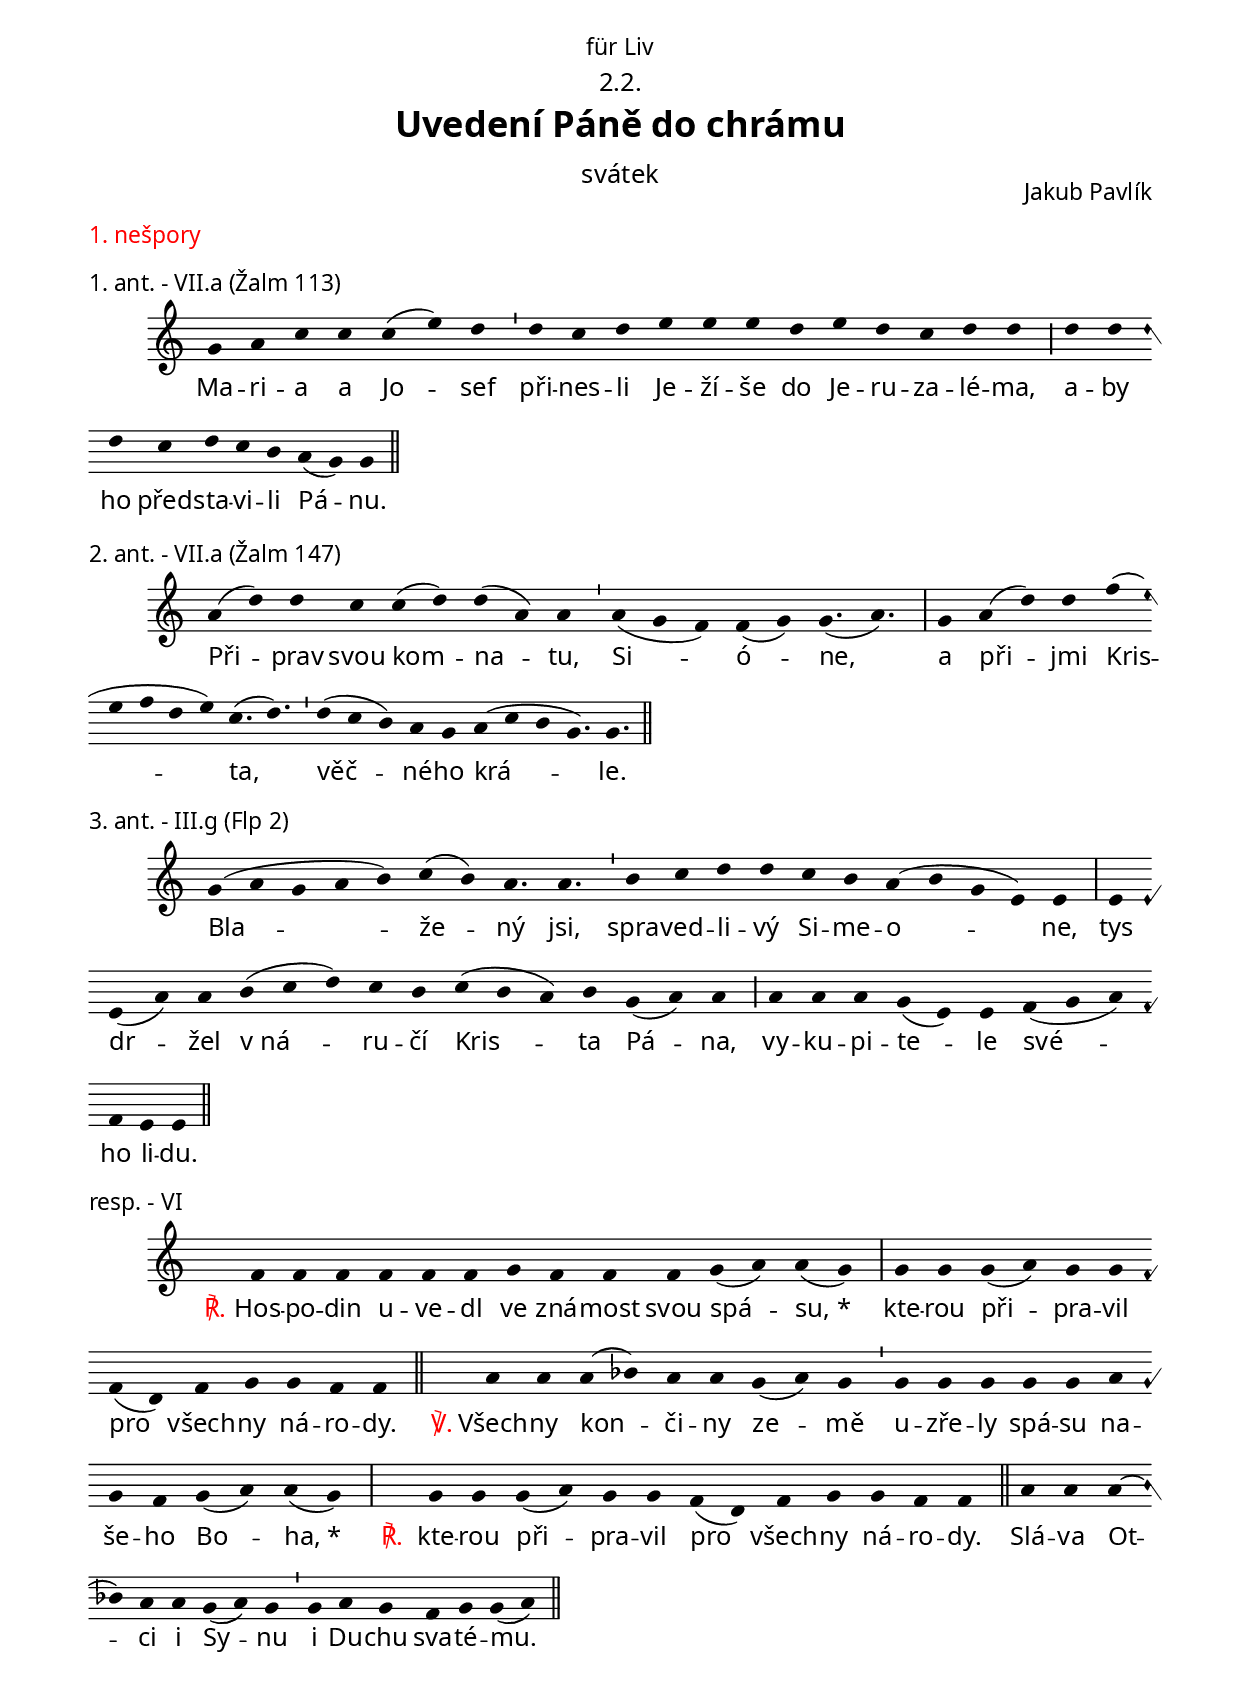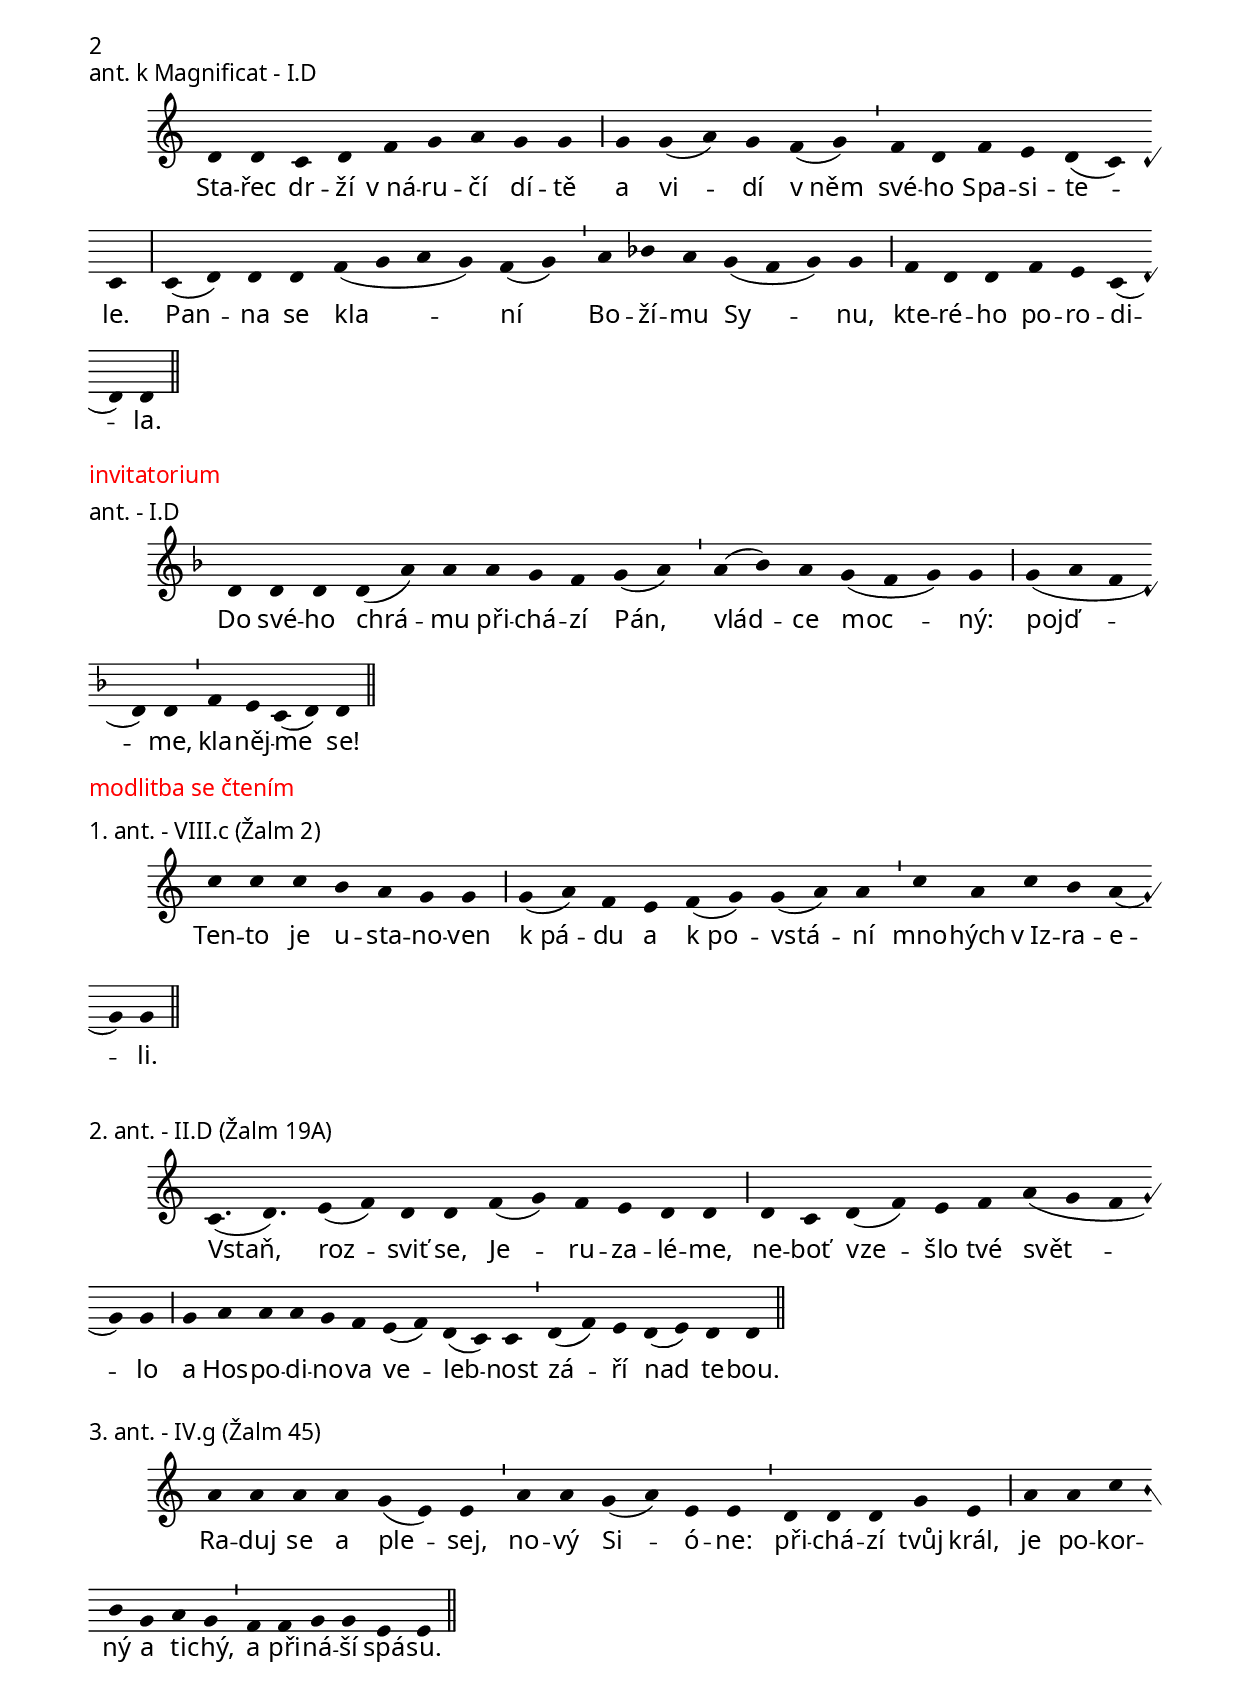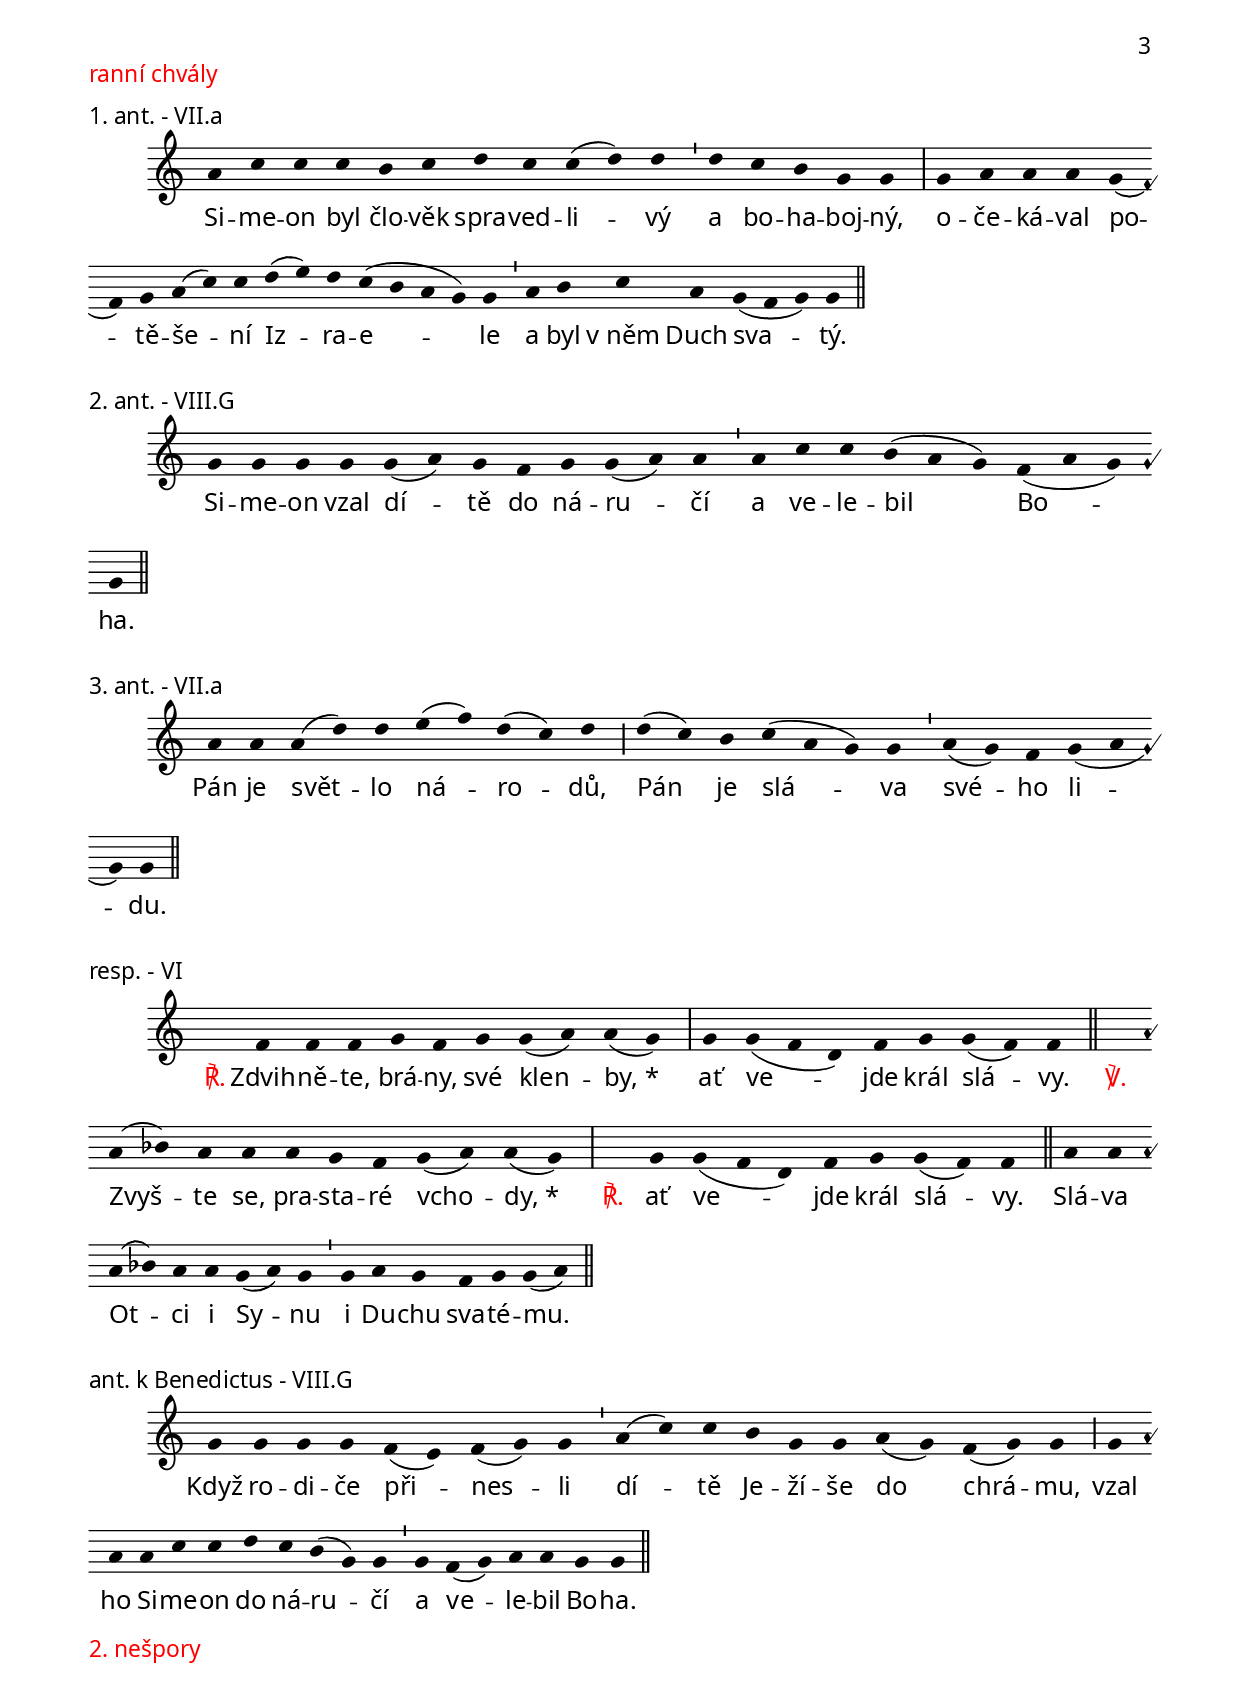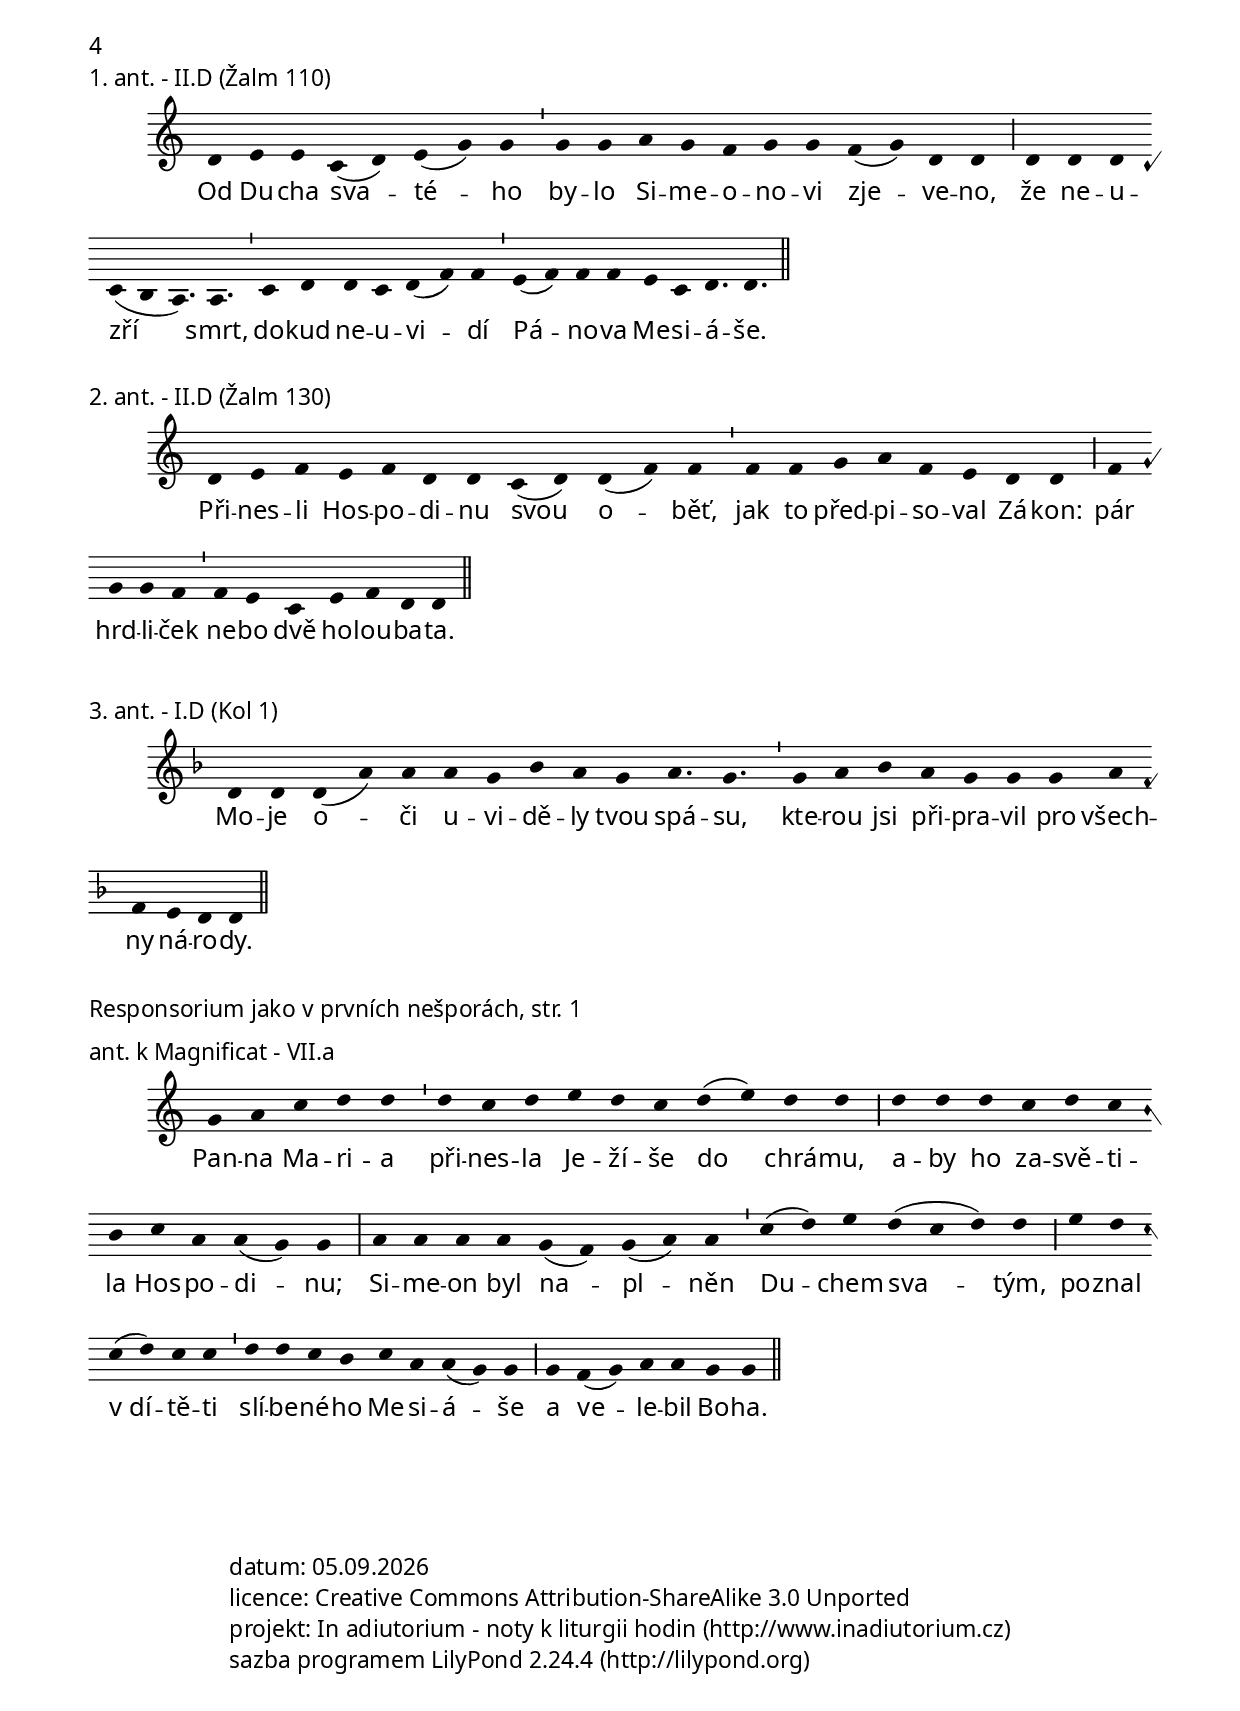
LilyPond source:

\version "2.14.2"

\include "../spolecne.ly"
\include "../dilyresponsorii.ly"

\header {
  title = \markup\titleSvatek
            "Uvedení Páně do chrámu"
            "svátek"
            2.2.
  composer = "Jakub Pavlík"
  dedication = "für Liv"
}

\markup {\nadpisHodinka {"1. nešpory"}}

\score {
  \relative c'' {
    \choralniRezim
    g4 a c c c( e) d \barMin
    d c d e e e d e d c d d \barMaior
    d d d c d c b a( g) g \barFinalis
  }
  \addlyrics {
    Ma -- ri -- a a Jo -- sef
    při -- nes -- li Je -- ží -- še do Je -- ru -- za -- lé -- ma,
    a -- by ho před -- sta -- vi -- li Pá -- nu.
  }
  \header {
    quid = "1. ant."
    modus = "VII"
    differentia = "a"
    psalmus = "Žalm 113"
    id = "1ne-a1"
    piece = \markup {\sestavTitulek}
  }
}

\score {
  \relative c'' {
    \choralniRezim
    a4( d) d c c( d) d( a) a \barMin
    a( g f) f( g) g4.( a) \barMax
    g4 a( d) d f( e f d e) c4.( d) \barMin
    d4( c b) a g a( c b g4.) g \barFinalis
  }
  \addlyrics {
    Při -- prav svou kom -- na -- tu,
    Si -- ó -- ne,
    a při -- jmi Kris -- ta,
    věč -- né -- ho krá -- le.
  }
  \header {
    quid = "2. ant."
    modus = "VII"
    differentia = "a"
    psalmus = "Žalm 147"
    id = "1ne-a2"
    piece = \markup {\sestavTitulek}
  }
}

\score {
  \relative c'' {
    \choralniRezim
    g4( a g a b) c( b) a4. a \barMin
    b4 c d d c b a( b g e) e \barMax
    e e( a) a b( c d) c b c( b a) b g( a) a \barMaior
    a a a g( e) e f( g a) f e e \barFinalis
  }
  \addlyrics {
    Bla -- že -- ný jsi,
    spra -- ved -- li -- vý Si -- me -- o -- ne,
    tys dr -- žel v_ná -- ru -- čí Kris -- ta Pá -- na,
    vy -- ku -- pi -- te -- le své -- ho li -- du.
  }
  \header {
    quid = "3. ant."
    modus = "III"
    differentia = "g"
    psalmus = "Flp 2"
    id = "1ne-a3"
    piece = \markup {\sestavTitulek}
  }
}

\score {
  \relative c' {
    \choralniRezim

    \label #'respInesp

    % R
    \neviditelna f
    f4 f f f f f g f f f g( a) a( g) \barMax
    g g g( a) g g f( d) f g g f f \barFinalis
    % V
    \neviditelna a
    a4 a a( bes) a a g( a) g \barMin g g g g g a g f g( a) a( g) \barMax
    % R
    \neviditelna g
    g g g( a) g g f( d) f g g f f \barFinalis
    % Slava
    \respVIdoxologie \barFinalis
  }
  \addlyrics {
    \Response Hos -- po -- din u -- ve -- dl ve zná -- most svou spá -- su,_*
    kte -- rou při -- pra -- vil pro všech -- ny ná -- ro -- dy.
    \Verse Všech -- ny kon -- či -- ny ze -- mě u -- zře -- ly spá -- su na -- še -- ho Bo -- ha,_*
    \Response kte -- rou při -- pra -- vil pro všech -- ny ná -- ro -- dy.
    \textRespDoxologie
  }
  \header {
    quid = "resp."
    modus = "VI"
    id = "1ne-resp"
    piece = \markup {\sestavTitulekResp}
  }
}

\score {
  \relative c' {
    \choralniRezim
    d4 d c d f g a g g \barMaior
    g g( a) g f( g) \barMin f d f e d( c) c \barMax
    c( d) d d f( g a g) f( g) \barMin
    a bes a g( f g) g \barMaior
    f d d f e c( d) d \barFinalis
  }
  \addlyrics {
    Sta -- řec dr -- ží v_ná -- ru -- čí dí -- tě
    a vi -- dí v_něm své -- ho Spa -- si -- te -- le.
    Pan -- na se kla -- ní
    Bo -- ží -- mu Sy -- nu,
    kte -- ré -- ho po -- ro -- di -- la.
  }
  \header {
    quid = "ant. k Magnificat"
    modus = "I"
    differentia = "D"
    psalmus = ""
    id = "1ne-amag"
    piece = \markup {\sestavTitulekBezZalmu}
  }
}

\markup {\nadpisHodinka {"invitatorium"}}

\score {
  \relative c' {
    \choralniRezim
    \key f \major
    d4 d d d( a') a a g f g( a) \barMin
    a4( bes) a g( f g) g \barMaior
    g( a f d) d \barMin
    f e c( d) d \barFinalis
  }
  \addlyrics {
    Do své -- ho chrá -- mu při -- chá -- zí Pán,
    vlád -- ce moc -- ný:
    pojď -- me,
    kla -- něj -- me se!
  }
  \header {
    quid = "ant."
    modus = "I"
    differentia = "D"
    psalmus = ""
    id = "invit"
    piece = \markup {\sestavTitulekBezZalmu}
  }
}

\markup {\nadpisHodinka {"modlitba se čtením"}}

\score {
  \relative c'' {
    \choralniRezim
    c4 c c b a g g \barMaior
    g( a) f e f( g) g( a) a \barMin
    c a c b a( g) g \barFinalis
  }
  \addlyrics {
    Ten -- to je u -- sta -- no -- ven
    k_pá -- du a k_po -- vstá -- ní
    mno -- hých v_Iz -- ra -- e -- li.
  }
  \header {
    quid = "1. ant."
    modus = "VIII"
    differentia = "c"
    psalmus = "Žalm 2"
    id = "mc-a1"
    piece = \markup {\sestavTitulek}
  }
}

\score {
  \relative c' {
    \choralniRezim
    c4.( d) e4( f) d d f( g) f e d d \barMaior
    d c d( f) e f a( g f g) g \barMaior
    g a a a g f e( f) d( c) c \barMin
    d( f) e d( e) d d \barFinalis
  }
  \addlyrics {
    Vstaň, roz -- sviť se, Je -- ru -- za -- lé -- me,
    ne -- boť vze -- šlo tvé svět -- lo
    a Hos -- po -- di -- no -- va ve -- leb -- nost
    zá -- ří nad te -- bou.
  }
  \header {
    quid = "2. ant."
    modus = "II"
    differentia = "D"
    psalmus = "Žalm 19A"
    id = "mc-a2"
    piece = \markup {\sestavTitulek}
  }
}

\score {
  \relative c'' {
    \choralniRezim
    a4 a a a g( e) e \barMin a a g( a) e e \barMin
    d d d g e \barMaior
    a a c b g a g \barMin
    f f g g e e \barFinalis
  }
  \addlyrics {
    Ra -- duj se a ple -- sej, no -- vý Si -- ó -- ne:
    při -- chá -- zí tvůj král,
    je po -- kor -- ný a ti -- chý,
    a při -- ná -- ší spá -- su.
  }
  \header {
    quid = "3. ant."
    modus = "IV"
    differentia = "g"
    psalmus = "Žalm 45"
    fial = "antifony/advent_tyden2.ly#ne-1ne-a1"
    id = "mc-a3"
    piece = \markup {\sestavTitulek}
  }
}

\markup {\nadpisHodinka {"ranní chvály"}}

\score {
  \relative c'' {
    \choralniRezim
    a4 c c c b c d c c( d) d \barMin
    d c b g g \barMax
    g a a a g( f) g a( c) c d( e) d c( b a g) g \barMin
    a b c a g( f g) g \barFinalis
  }
  \addlyrics {
    Si -- me -- on byl člo -- věk spra -- ved -- li -- vý
    a bo -- ha -- boj -- ný,
    o -- če -- ká -- val po -- tě -- še -- ní Iz -- ra -- e -- le
    a byl v_něm Duch sva -- tý.
  }
  \header {
    quid = "1. ant."
    modus = "VII"
    differentia = "a"
    psalmus = ""
    placet = "moc se mi nelíbí frázování _spravedlivý a bohabojný_, ale také zatím nevidím, jak jinak"
    id = "rch-a1"
    piece = \markup {\sestavTitulekBezZalmu}
  }
}

\score {
  \relative c'' {
    \choralniRezim
    g4 g g g g( a) g f g g( a) a \barMin
    a c c b( a g) f( a g) g \barFinalis
  }
  \addlyrics {
    Si -- me -- on vzal dí -- tě do ná -- ru -- čí
    a ve -- le -- bil Bo -- ha.
  }
  \header {
    quid = "2. ant."
    modus = "VIII"
    differentia = "G"
    psalmus = ""
    id = "rch-a2"
    piece = \markup {\sestavTitulekBezZalmu}
  }
}

\score {
  \relative c'' {
    \choralniRezim
    a4 a a( d) d e( f) d( c) d \barMaior
    d( c) b c( a g) g \barMin
    a( g) f g( a g) g \barFinalis
  }
  \addlyrics {
    Pán je svět -- lo ná -- ro -- dů,
    Pán je slá -- va
    své -- ho li -- du.
  }
  \header {
    quid = "3. ant."
    modus = "VII"
    differentia = "a"
    psalmus = ""
    placet = "na text takového pěkného rytmu a členění zkusit pár zpěvnějších variant"
    id = "rch-a3"
    piece = \markup {\sestavTitulekBezZalmu}
  }
}

\score {
  \relative c' {
    \choralniRezim

    % R
    \neviditelna f
    f4 f f g f g g( a) a( g) \barMax
    g g( f d) f g g( f) f \barFinalis
    % V
    \neviditelna a
    a( bes) a a a g f g( a) a( g) \barMax
    % R
    \neviditelna g
    g g( f d) f g g( f) f \barFinalis
    % Slava
    \respVIdoxologie \barFinalis
  }
  \addlyrics {
    \Response Zdvih -- ně -- te, brá -- ny, své klen -- by,_*
    ať ve -- jde král slá -- vy.
    \Verse Zvyš -- te se, pra -- sta -- ré vcho -- dy,_*
    \Response ať ve -- jde král slá -- vy.
    \textRespDoxologie
  }
  \header {
    quid = "resp."
    modus = "VI"
    id = "rch-resp"
    piece = \markup {\sestavTitulekResp}
  }
}

\score {
  \relative c'' {
    \choralniRezim
    g4 g g g f( e) f( g) g \barMin
    a( c) c b g g a( g) f( g) g \barMaior
    g a a c c d c b( g) g \barMin
    g f( g) a a g g \barFinalis
  }
  \addlyrics {
    Když ro -- di -- če při -- nes -- li
    dí -- tě Je -- ží -- še do chrá -- mu,
    vzal ho Si -- me -- on do ná -- ru -- čí
    a ve -- le -- bil Bo -- ha.
  }
  \header {
    quid = "ant. k Benedictus"
    modus = "VIII"
    differentia = "G"
    psalmus = ""
    id = "rch-aben"
    piece = \markup {\sestavTitulekBezZalmu}
  }
}

\markup {\nadpisHodinka {"2. nešpory"}}

\score {
  \relative c' {
    \choralniRezim
    d4 e e c( d) e( g) g \barMin
    g g a g f g g f( g) d d \barMaior
    d d d c( b a4.) a \barMin
    c4 d d c d( f) f \barMin
    e( f) f f e c d4. d \barFinalis
  }
  \addlyrics {
    Od Du -- cha sva -- té -- ho
    by -- lo Si -- me -- o -- no -- vi zje -- ve -- no,
    že ne -- u -- zří smrt,
    do -- kud ne -- u -- vi -- dí
    Pá -- no -- va Me -- si -- á -- še.
  }
  \header {
    quid = "1. ant."
    modus = "II"
    differentia = "D"
    psalmus = "Žalm 110"
    placet = "lépe"
    id = "2ne-a1"
    piece = \markup {\sestavTitulek}
  }
}

\score {
  \relative c' {
    \choralniRezim
    d4 e f e f d d c( d) d( f) f \barMin
    f f g a f e d d \barMaior
    f g g f \barMin
    f e c e f d d \barFinalis
  }
  \addlyrics {
    Při -- nes -- li Hos -- po -- di -- nu svou o -- běť,
    jak to před -- pi -- so -- val Zá -- kon:
    pár hrd -- li -- ček
    ne -- bo dvě ho -- lou -- ba -- ta.
  }
  \header {
    quid = "2. ant."
    modus = "II"
    differentia = "D"
    psalmus = "Žalm 130"
    id = "2ne-a2"
    piece = \markup {\sestavTitulek}
  }
}

\score {
  \relative c' {
    \choralniRezim
    \key f \major
    d4 d d( a') a a g bes a g a4. g \barMin
    g4 a bes a g g g a f e d d \barFinalis
  }
  \addlyrics {
    Mo -- je o -- či u -- vi -- dě -- ly tvou spá -- su,
    kte -- rou jsi při -- pra -- vil pro všech -- ny ná -- ro -- dy.
  }
  \header {
    quid = "3. ant."
    modus = "I"
    differentia = "D"
    psalmus = "Kol 1"
    fons = "slavnost Narození Páně, modlitba uprostřed dne, odpolední antifona"
    fial = "vanoce_narozenipane.ly#vden-anona"
    id = "2ne-a3"
    piece = \markup {\sestavTitulek}
  }
}

\markup {Responsorium jako v prvních nešporách, str. \page-ref #'respInesp "0" "?" }

\score {
  \relative c'' {
    \choralniRezim
    g4 a c d d \barMin
    d c d e d c d( e) d d \barMaior
    d d d c d c b c a a( g) g \barMax
    a a a a g( f) g( a) a \barMin
    c( d) e d( c d) d \barMaior
    e d c( d) c c \barMin
    d d c b c a a( g) g \barMaior
    g f( g) a a g g \barFinalis
  }
  \addlyrics {
    Pan -- na Ma -- ri -- a
    při -- nes -- la Je -- ží -- še do chrá -- mu,
    a -- by ho za -- svě -- ti -- la Hos -- po -- di -- nu;
    Si -- me -- on byl na -- pl -- něn
    Du -- chem sva -- tým,
    po -- znal v_dí -- tě -- ti
    slí -- be -- né -- ho Me -- si -- á -- še
    a ve -- le -- bil Bo -- ha.
  }
  \header {
    quid = "ant. k Magnificat"
    modus = "VII"
    differentia = "a"
    psalmus = ""
    id = "2ne-amag"
    piece = \markup {\sestavTitulekBezZalmu}
  }
}
